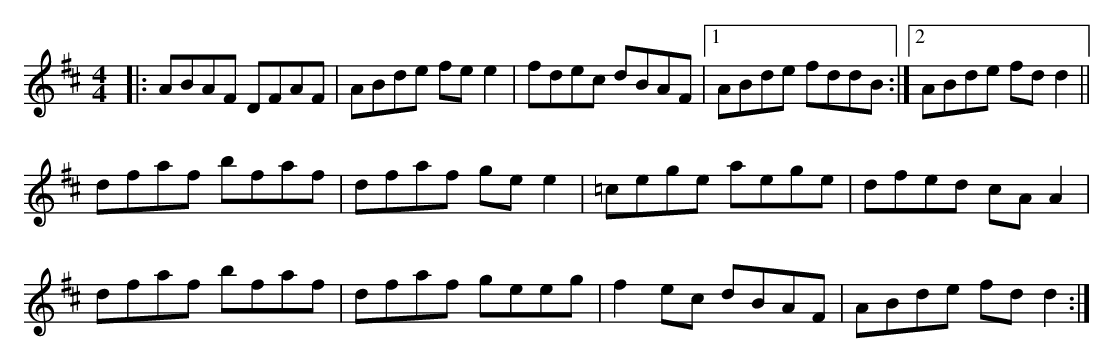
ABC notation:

X:1
M:4/4
K:D
|:ABAF DFAF|ABde fe e2|fdec dBAF|1 ABde fddB:|2 ABde fd d2||
dfaf bfaf|dfaf ge e2|=cege aege|dfed cA A2|
dfaf bfaf|dfaf geeg|f2 ec dBAF|ABde fd d2:|
